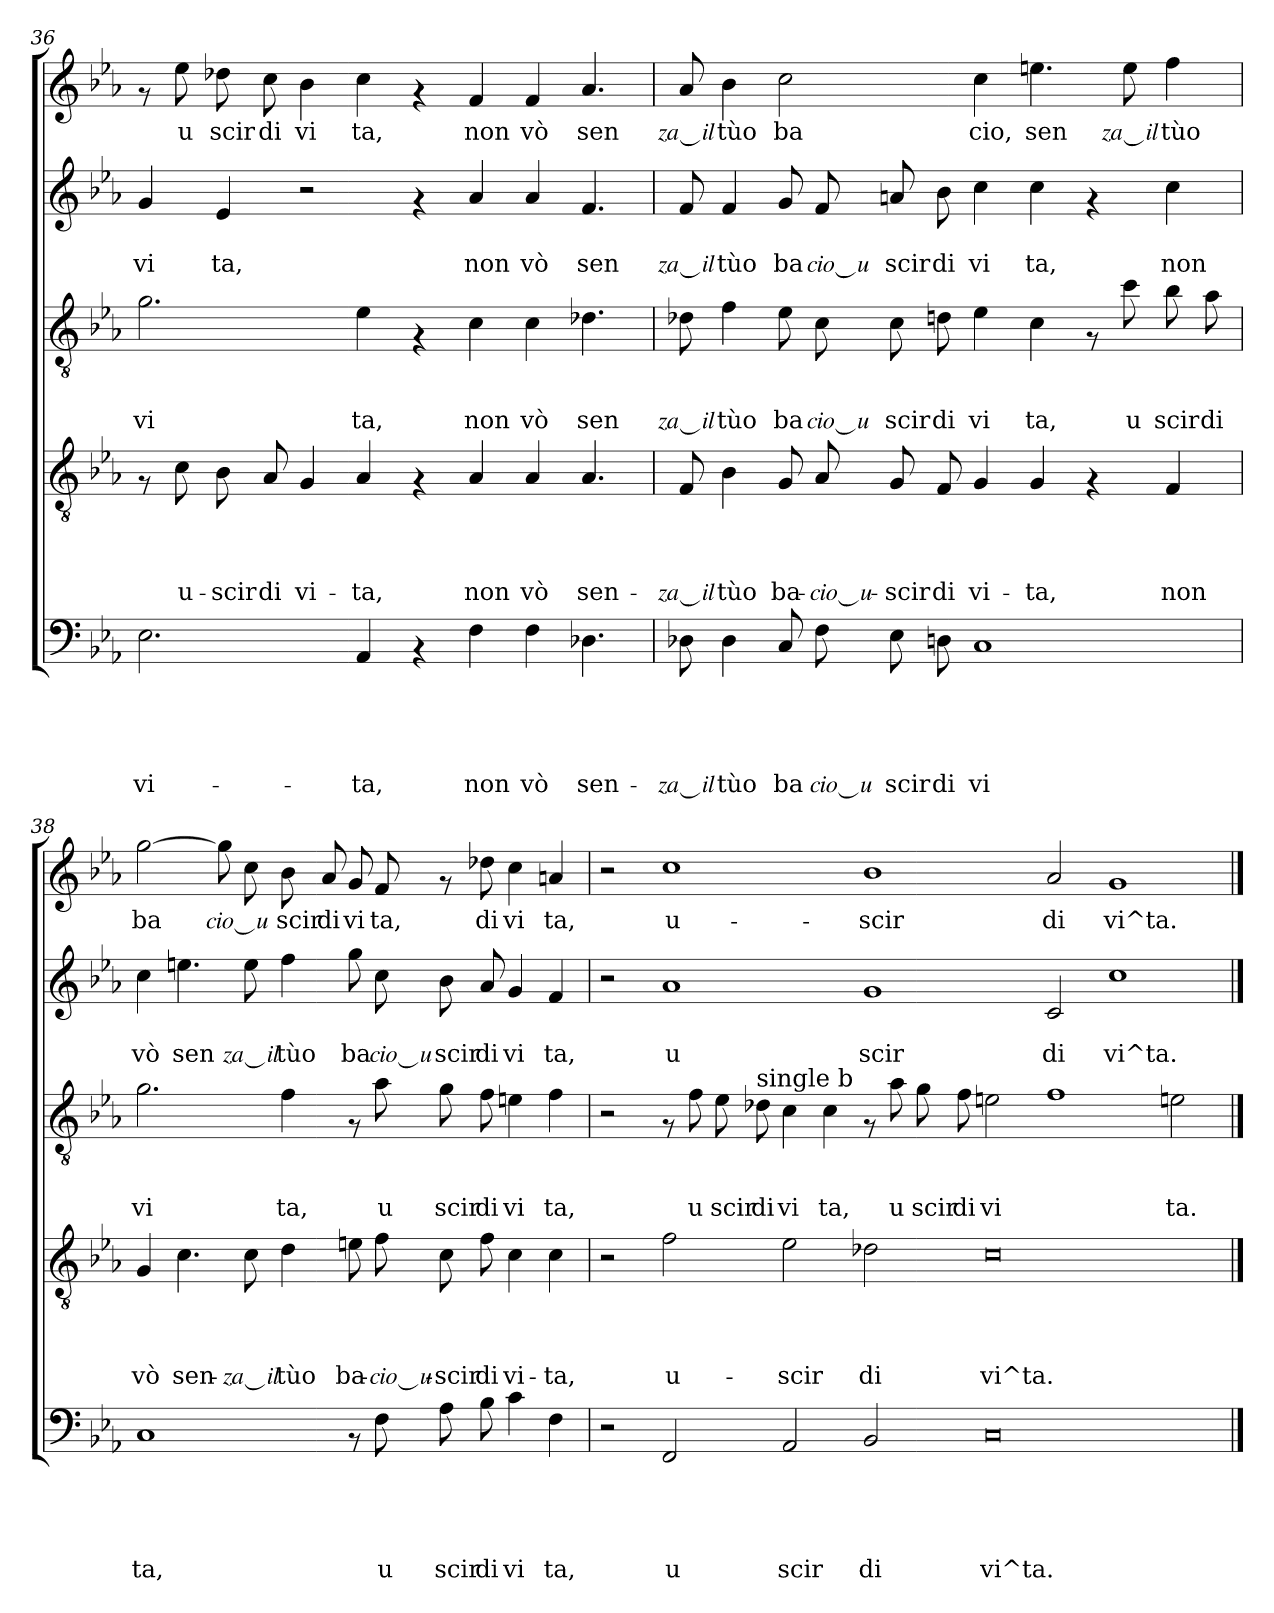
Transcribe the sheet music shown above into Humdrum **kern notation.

**kern	**text	**text	**text	**text	**text	**kern	**text	**text	**text	**text	**kern	**text	**text	**text	**kern	**text	**text	**kern	**text
*part5	*part5	*part5	*part5	*part5	*part5	*part4	*part4	*part4	*part4	*part4	*part3	*part3	*part3	*part3	*part2	*part2	*part2	*part1	*part1
*staff5	*staff5	*staff5	*staff5	*staff5	*staff5	*staff4	*staff4	*staff4	*staff4	*staff4	*staff3	*staff3	*staff3	*staff3	*staff2	*staff2	*staff2	*staff1	*staff1
*clefF4	*	*	*	*	*	*clefGv2	*	*	*	*	*clefGv2	*	*	*	*clefG2	*	*	*clefG2	*
*k[b-e-a-]	*	*	*	*	*	*k[b-e-a-]	*	*	*	*	*k[b-e-a-]	*	*	*	*k[b-e-a-]	*	*	*k[b-e-a-]	*
*E-:	*	*	*	*	*	*E-:	*	*	*	*	*E-:	*	*	*	*E-:	*	*	*E-:	*
=36	=36	=36	=36	=36	=36	=36	=36	=36	=36	=36	=36	=36	=36	=36	=36	=36	=36	=36	=36
!	!	!	!	!	!LO:LY:b	!	!	!	!	!	!	!	!	!LO:LY:b	!	!	!LO:LY:b	!	!
2.E-\	.	.	.	.	vi-	8rF	.	.	.	.	2.g\	.	.	vi	4g/	.	vi	8rf	.
!	!	!	!	!	!	!	!	!	!	!LO:LY:b	!	!	!	!	!	!	!	!	!LO:LY:b
.	.	.	.	.	.	8c\	.	.	.	u-	.	.	.	.	.	.	.	8ee-\	u
!	!	!	!	!	!	!	!	!	!	!LO:LY:b	!	!	!	!	!	!	!LO:LY:b	!	!LO:LY:b
.	.	.	.	.	.	8B-\	.	.	.	-scir	.	.	.	.	4e-/	.	ta,	8dd-X\	scir
!	!	!	!	!	!	!	!	!	!	!LO:LY:b	!	!	!	!	!	!	!	!	!LO:LY:b
.	.	.	.	.	.	8A-/	.	.	.	di	.	.	.	.	.	.	.	8cc\	di
!	!	!	!	!	!	!	!	!	!	!LO:LY:b	!	!	!	!	!	!	!	!	!LO:LY:b
.	.	.	.	.	.	4G/	.	.	.	vi-	.	.	.	.	2r	.	.	4b-\	vi
!	!	!	!	!	!LO:LY:b	!	!	!	!	!LO:LY:b	!	!	!	!LO:LY:b	!	!	!	!	!LO:LY:b
4AA-/	.	.	.	.	-ta,	4A-/	.	.	.	-ta,	4e-\	.	.	ta,	.	.	.	4cc\	ta,
4rAA	.	.	.	.	.	4rF	.	.	.	.	4rF	.	.	.	4rf	.	.	4rf	.
!	!	!	!	!	!LO:LY:b	!	!	!	!	!LO:LY:b	!	!	!	!LO:LY:b	!	!	!LO:LY:b	!	!LO:LY:b
4F\	.	.	.	.	non	4A-/	.	.	.	non	4c\	.	.	non	4a-/	.	non	4f/	non
!	!	!	!	!	!LO:LY:b	!	!	!	!	!LO:LY:b	!	!	!	!LO:LY:b	!	!	!LO:LY:b	!	!LO:LY:b
4F\	.	.	.	.	vò	4A-/	.	.	.	vò	4c\	.	.	vò	4a-/	.	vò	4f/	vò
!	!	!	!	!	!LO:LY:b	!	!	!	!	!LO:LY:b	!	!	!	!LO:LY:b	!	!	!LO:LY:b	!	!LO:LY:b
4.D-X\	.	.	.	.	sen-	4.A-/	.	.	.	sen-	4.d-X\	.	.	sen	4.f/	.	sen	4.a-/	sen
!!LO:PB:g=z
=37	=37	=37	=37	=37	=37	=37	=37	=37	=37	=37	=37	=37	=37	=37	=37	=37	=37	=37	=37
!	!	!	!	!	!LO:LY:b	!	!	!	!	!LO:LY:b	!	!	!	!LO:LY:b	!	!	!LO:LY:b	!	!LO:LY:b
8D-X\	.	.	.	.	-za‿il	8F/	.	.	.	-za‿il	8d-X\	.	.	za‿il	8f/	.	za‿il	8a-/	za‿il
!	!	!	!	!	!LO:LY:b	!	!	!	!	!LO:LY:b	!	!	!	!LO:LY:b	!	!	!LO:LY:b	!	!LO:LY:b
4D-\	.	.	.	.	tùo	4B-\	.	.	.	tùo	4f\	.	.	tùo	4f/	.	tùo	4b-\	tùo
!	!	!	!	!	!LO:LY:b	!	!	!	!	!LO:LY:b	!	!	!	!LO:LY:b	!	!	!LO:LY:b	!	!LO:LY:b
8C/	.	.	.	.	ba	8G/	.	.	.	ba-	8e-\	.	.	ba	8g/	.	ba	2cc\	ba
!	!	!	!	!	!LO:LY:b	!	!	!	!	!LO:LY:b	!	!	!	!LO:LY:b	!	!	!LO:LY:b	!	!
8F\	.	.	.	.	cio‿u	8A-/	.	.	.	-cio‿u-	8c\	.	.	cio‿u	8f/	.	cio‿u	.	.
!	!	!	!	!	!LO:LY:b	!	!	!	!	!LO:LY:b	!	!	!	!LO:LY:b	!	!	!LO:LY:b	!	!
8E-\	.	.	.	.	scir	8G/	.	.	.	-scir	8c\	.	.	scir	8an/	.	scir	.	.
!	!	!	!	!	!LO:LY:b	!	!	!	!	!LO:LY:b	!	!	!	!LO:LY:b	!	!	!LO:LY:b	!	!
8Dn\	.	.	.	.	di	8F/	.	.	.	di	8dn\	.	.	di	8b-\	.	di	.	.
!	!	!	!	!	!LO:LY:b	!	!	!	!	!LO:LY:b	!	!	!	!LO:LY:b	!	!	!LO:LY:b	!	!LO:LY:b
1C	.	.	.	.	vi	4G/	.	.	.	vi-	4e-\	.	.	vi	4cc\	.	vi	4cc\	cio,
!	!	!	!	!	!	!	!	!	!	!LO:LY:b	!	!	!	!LO:LY:b	!	!	!LO:LY:b	!	!LO:LY:b
.	.	.	.	.	.	4G/	.	.	.	-ta,	4c\	.	.	ta,	4cc\	.	ta,	4.een\	sen
.	.	.	.	.	.	4rF	.	.	.	.	8rF	.	.	.	4rf	.	.	.	.
!	!	!	!	!	!	!	!	!	!	!	!	!	!	!LO:LY:b	!	!	!	!	!LO:LY:b
.	.	.	.	.	.	.	.	.	.	.	8cc\	.	.	u	.	.	.	8ee\	za‿il
!	!	!	!	!	!	!	!	!	!	!LO:LY:b	!	!	!	!LO:LY:b	!	!	!LO:LY:b	!	!LO:LY:b
.	.	.	.	.	.	4F/	.	.	.	non	8b-\	.	.	scir	4cc\	.	non	4ff\	tùo
!	!	!	!	!	!	!	!	!	!	!	!	!	!	!LO:LY:b	!	!	!	!	!
.	.	.	.	.	.	.	.	.	.	.	8a-\	.	.	di	.	.	.	.	.
=38	=38	=38	=38	=38	=38	=38	=38	=38	=38	=38	=38	=38	=38	=38	=38	=38	=38	=38	=38
!	!	!	!	!	!LO:LY:b	!	!	!	!	!LO:LY:b	!	!	!	!LO:LY:b	!	!	!LO:LY:b	!	!LO:LY:b
1C	.	.	.	.	ta,	4G/	.	.	.	vò	2.g\	.	.	vi	4cc\	.	vò	[>2gg\	ba
!	!	!	!	!	!	!	!	!	!	!LO:LY:b	!	!	!	!	!	!	!LO:LY:b	!	!
.	.	.	.	.	.	4.c\	.	.	.	sen-	.	.	.	.	4.een\	.	sen	.	.
!	!	!	!	!	!	!	!	!	!	!	!	!	!	!	!	!	!	!	!LO:LY:b
.	.	.	.	.	.	.	.	.	.	.	.	.	.	.	.	.	.	8gg\]	cio‿u
!	!	!	!	!	!	!	!	!	!	!LO:LY:b	!	!	!	!	!	!	!LO:LY:b	!	!
.	.	.	.	.	.	8c\	.	.	.	-za‿il	.	.	.	.	8ee\	.	za‿il	8cc\	.
!	!	!	!	!	!	!	!	!	!	!LO:LY:b	!	!	!	!LO:LY:b	!	!	!LO:LY:b	!	!LO:LY:b
.	.	.	.	.	.	4d\	.	.	.	tùo	4f\	.	.	ta,	4ff\	.	tùo	8b-\	scir
!	!	!	!	!	!	!	!	!	!	!	!	!	!	!	!	!	!	!	!LO:LY:b
.	.	.	.	.	.	.	.	.	.	.	.	.	.	.	.	.	.	8a-/	di
!	!	!	!	!	!	!	!	!	!	!LO:LY:b	!	!	!	!	!	!	!LO:LY:b	!	!LO:LY:b
8rAA	.	.	.	.	.	8en\	.	.	.	ba-	8rF	.	.	.	8gg\	.	ba	8g/	vi
!	!	!	!	!	!LO:LY:b	!	!	!	!	!LO:LY:b	!	!	!	!LO:LY:b	!	!	!LO:LY:b	!	!LO:LY:b
8F\	.	.	.	.	u	8f\	.	.	.	-cio‿u-	8a-\	.	.	u	8cc\	.	cio‿u	8f/	ta,
!	!	!	!	!	!LO:LY:b	!	!	!	!	!LO:LY:b	!	!	!	!LO:LY:b	!	!	!LO:LY:b	!	!
8A-\	.	.	.	.	scir	8c\	.	.	.	-scir	8g\	.	.	scir	8b-\	.	scir	8rf	.
!	!	!	!	!	!LO:LY:b	!	!	!	!	!LO:LY:b	!	!	!	!LO:LY:b	!	!	!LO:LY:b	!	!LO:LY:b
8B-\	.	.	.	.	di	8f\	.	.	.	di	8f\	.	.	di	8a-/	.	di	8dd-X\	di
!	!	!	!	!	!LO:LY:b	!	!	!	!	!LO:LY:b	!	!	!	!LO:LY:b	!	!	!LO:LY:b	!	!LO:LY:b
4c\	.	.	.	.	vi	4c\	.	.	.	vi-	4en\	.	.	vi	4g/	.	vi	4cc\	vi
!	!	!	!	!	!LO:LY:b	!	!	!	!	!LO:LY:b	!	!	!	!LO:LY:b	!	!	!LO:LY:b	!	!LO:LY:b
4F\	.	.	.	.	ta,	4c\	.	.	.	-ta,	4f\	.	.	ta,	4f/	.	ta,	4an/	ta,
!!LO:LB:g=z
=39	=39	=39	=39	=39	=39	=39	=39	=39	=39	=39	=39	=39	=39	=39	=39	=39	=39	=39	=39
2r	.	.	.	.	.	2r	.	.	.	.	2r	.	.	.	2r	.	.	2r	.
!	!	!	!	!	!LO:LY:b	!	!	!	!	!LO:LY:b	!	!	!	!	!	!	!LO:LY:b	!	!LO:LY:b
2FF/	.	.	.	.	u	2f\	.	.	.	u-	8rF	.	.	.	1a-	.	u	1cc	u-
!	!	!	!	!	!	!	!	!	!	!	!	!	!	!LO:LY:b	!	!	!	!	!
.	.	.	.	.	.	.	.	.	.	.	8f\	.	.	u	.	.	.	.	.
!	!	!	!	!	!	!	!	!	!	!	!	!	!	!LO:LY:b	!	!	!	!	!
.	.	.	.	.	.	.	.	.	.	.	8e-\	.	.	scir	.	.	.	.	.
!	!	!	!	!	!	!	!	!	!	!	!LO:TX:a:t=single b	!	!	!	!	!	!	!	!
!	!	!	!	!	!	!	!	!	!	!	!	!	!	!LO:LY:b	!	!	!	!	!
.	.	.	.	.	.	.	.	.	.	.	8d-\	.	.	di	.	.	.	.	.
!	!	!	!	!	!LO:LY:b	!	!	!	!	!LO:LY:b	!	!	!	!LO:LY:b	!	!	!	!	!
2AA-/	.	.	.	.	scir	2e-\	.	.	.	-scir	4c\	.	.	vi	.	.	.	.	.
!	!	!	!	!	!	!	!	!	!	!	!	!	!	!LO:LY:b	!	!	!	!	!
.	.	.	.	.	.	.	.	.	.	.	4c\	.	.	ta,	.	.	.	.	.
!	!	!	!	!	!LO:LY:b	!	!	!	!	!LO:LY:b	!	!	!	!	!	!	!LO:LY:b	!	!LO:LY:b
2BB-/	.	.	.	.	di	2d-X\	.	.	.	di	8rF	.	.	.	1g	.	scir	1b-	-scir
!	!	!	!	!	!	!	!	!	!	!	!	!	!	!LO:LY:b	!	!	!	!	!
.	.	.	.	.	.	.	.	.	.	.	8a-\	.	.	u	.	.	.	.	.
!	!	!	!	!	!	!	!	!	!	!	!	!	!	!LO:LY:b	!	!	!	!	!
.	.	.	.	.	.	.	.	.	.	.	8g\	.	.	scir	.	.	.	.	.
!	!	!	!	!	!	!	!	!	!	!	!	!	!	!LO:LY:b	!	!	!	!	!
.	.	.	.	.	.	.	.	.	.	.	8f\	.	.	di	.	.	.	.	.
!	!	!	!	!	!LO:LY:b	!	!	!	!	!LO:LY:b	!	!	!	!LO:LY:b	!	!	!	!	!
0C	.	.	.	.	vi^ta.	0c	.	.	.	vi^ta.-	2en\	.	.	vi	.	.	.	.	.
!	!	!	!	!	!	!	!	!	!	!	!	!	!	!	!	!	!LO:LY:b	!	!LO:LY:b
.	.	.	.	.	.	.	.	.	.	.	1f	.	.	.	2c/	.	di	2a-/	di
!	!	!	!	!	!	!	!	!	!	!	!	!	!	!	!	!	!LO:LY:b	!	!LO:LY:b
.	.	.	.	.	.	.	.	.	.	.	.	.	.	.	1cc	.	vi^ta.	1g	vi^ta.-
!	!	!	!	!	!	!	!	!	!	!	!	!	!	!LO:LY:b	!	!	!	!	!
.	.	.	.	.	.	.	.	.	.	.	2en\	.	.	ta.	.	.	.	.	.
==	==	==	==	==	==	==	==	==	==	==	==	==	==	==	==	==	==	==	==
*-	*-	*-	*-	*-	*-	*-	*-	*-	*-	*-	*-	*-	*-	*-	*-	*-	*-	*-	*-
